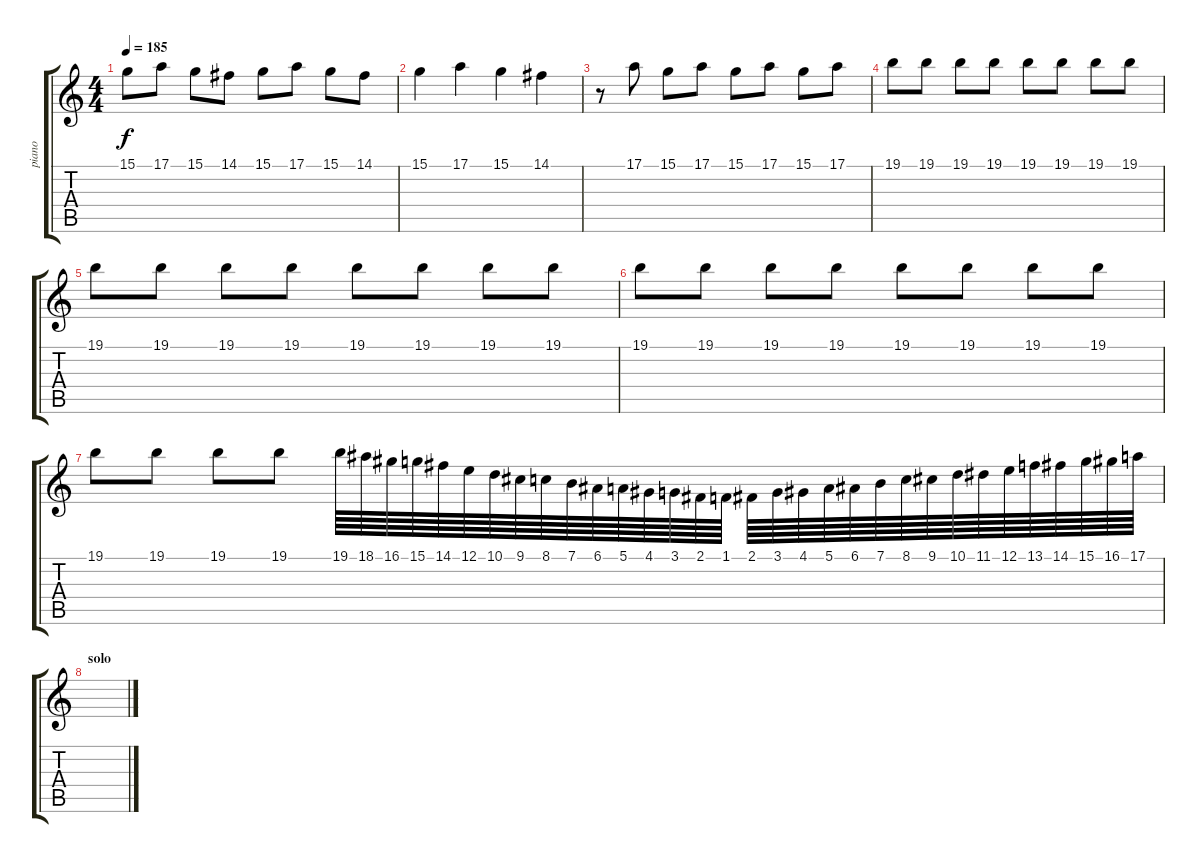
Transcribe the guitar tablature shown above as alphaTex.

\track ("piano" "piano") {instrument acousticgrandpiano}
\staff {score tabs}
\tuning (E4 B3 G3 D3 A2 E2) {hide}
\ts (4 4)
\tempo 185
\clef g2
\ks c
15.1{t}.8{dy f} 17.1.8 15.1.8 14.1.8 15.1.8 17.1.8 15.1.8 14.1.8 |
15.1.4 17.1.4 15.1.4 14.1.4 |
r.8 17.1.8 15.1.8 17.1.8 15.1.8 17.1.8 15.1.8 17.1.8 |
19.1.8 19.1.8 19.1.8 19.1.8 19.1.8 19.1.8 19.1.8 19.1.8 |
19.1.8 19.1.8 19.1.8 19.1.8 19.1.8 19.1.8 19.1.8 19.1.8 |
19.1.8 19.1.8 19.1.8 19.1.8 19.1.8 19.1.8 19.1.8 19.1.8 |
19.1.8 19.1.8 19.1.8 19.1.8 19.1.64 18.1.64 16.1.64 15.1.64 14.1.64 12.1.64 10.1.64 9.1.64 8.1.64 7.1.64 6.1.64 5.1.64 4.1.64 3.1.64 2.1.64 1.1.64 2.1.64 3.1.64 4.1.64 5.1.64 6.1.64 7.1.64 8.1.64 9.1.64 10.1.64 11.1.64 12.1.64 13.1.64 14.1.64 15.1.64 16.1.64 17.1.64 |
\section ("" "solo")
